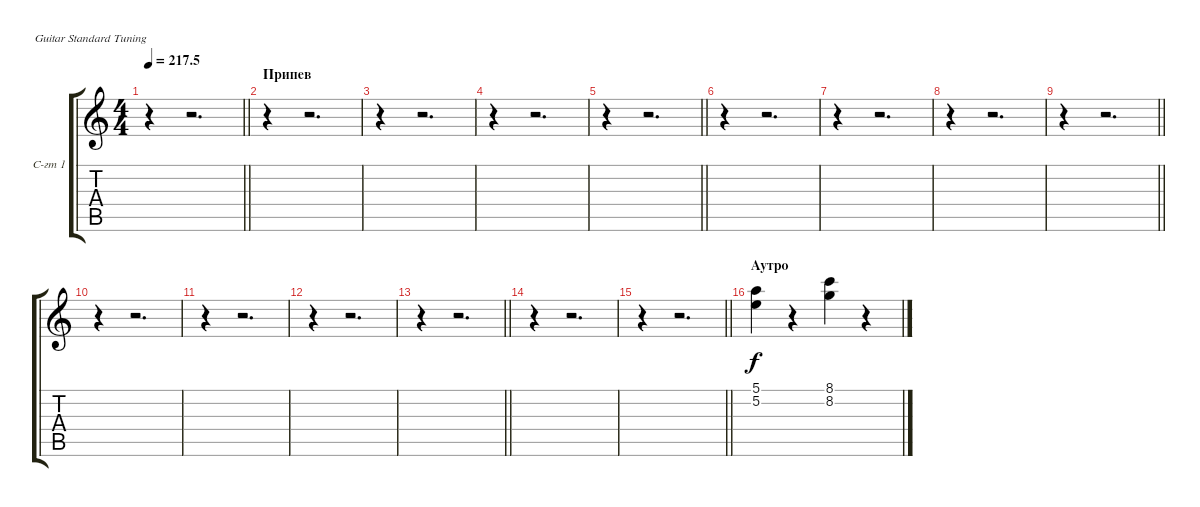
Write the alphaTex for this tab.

\bracketExtendMode groupsimilarinstruments
\firstSystemTrackNameOrientation horizontal
\otherSystemsTrackNameOrientation horizontal
\track ("Гитара I" "С-гт 1") {instrument distortionguitar}
\staff {score tabs}
\tuning (E4 B3 G3 D3 A2 E2)
\ts (4 4)
\tempo
217.5
\accidentals auto
\clef g2
\ottava regular
\simile none
\barLineRight lightlight
\ks c
r.4{dy f} r.2{d} |
\section ("" "Припев")
r.4 r.2{d} |
r.4 r.2{d} |
r.4 r.2{d} |
\barLineRight lightlight
r.4 r.2{d} |
r.4 r.2{d} |
r.4 r.2{d} |
r.4 r.2{d} |
\barLineRight lightlight
r.4 r.2{d} |
r.4 r.2{d} |
r.4 r.2{d} |
r.4 r.2{d} |
\barLineRight lightlight
r.4 r.2{d} |
r.4 r.2{d} |
\barLineRight lightlight
r.4 r.2{d} |
\section ("" "Аутро")
(5.1 5.2).4 r.4 (8.1 8.2).4 r.4
